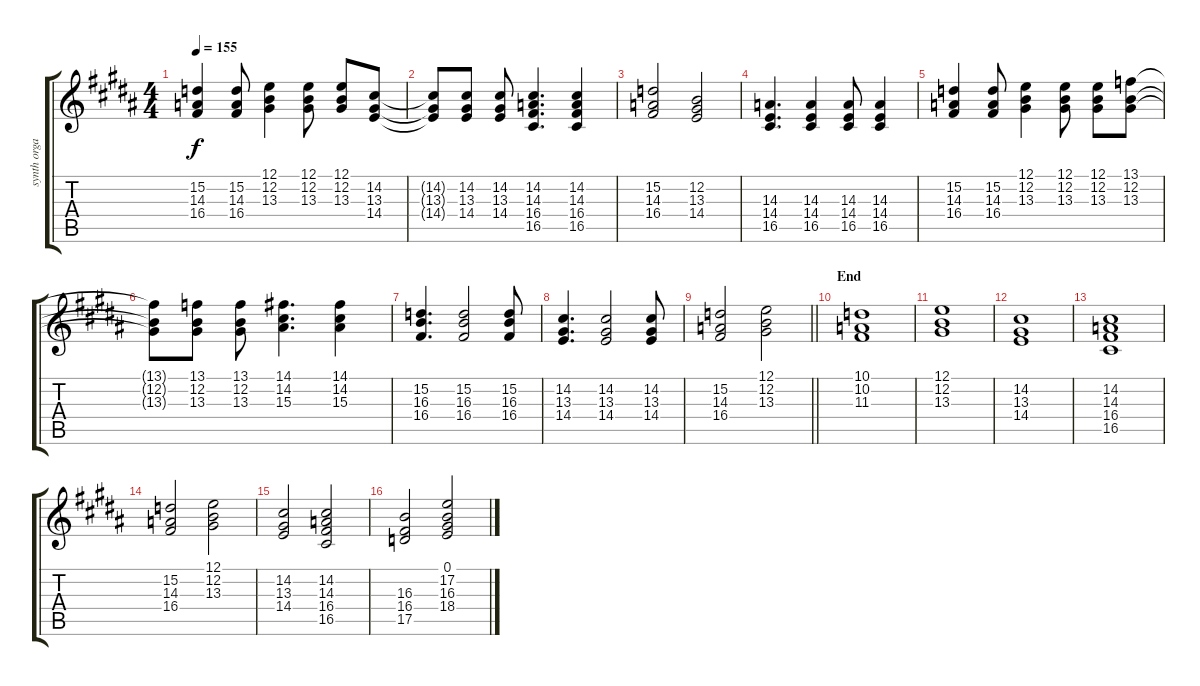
\track ("synth organ" "synth orga") {instrument electricgrandpiano}
\staff {score tabs}
\tuning (E4 B3 G3 D3 A2 E2) {hide}
\ts (4 4)
\tempo 155
\clef g2
\ks b
(15.2 14.3 16.4).4{dy f} (15.2 14.3 16.4).8 (12.1 12.2 13.3).4 (12.1 12.2 13.3).8 (12.1 12.2 13.3).8 (14.2 13.3 14.4).8 |
(14.2{t} 13.3{t} 14.4{t}).8 (14.2 13.3 14.4).8 (14.2 13.3 14.4).8 (14.2 14.3 16.4 16.5).4{d} (14.2 14.3 16.4 16.5).4 |
(15.2 14.3 16.4).2 (12.2 13.3 14.4).2 |
(14.3 14.4 16.5).4{d} (14.3 14.4 16.5).4 (14.3 14.4 16.5).8 (14.3 14.4 16.5).4 |
(15.2 14.3 16.4).4 (15.2 14.3 16.4).8 (12.1 12.2 13.3).4 (12.1 12.2 13.3).8 (12.1 12.2 13.3).8 (13.1 12.2 13.3).8 |
(13.1{t} 12.2{t} 13.3{t}).8 (13.1 12.2 13.3).8 (13.1 12.2 13.3).8 (14.1 14.2 15.3).4{d} (14.1 14.2 15.3).4 |
(15.2 16.3 16.4).4{d} (15.2 16.3 16.4).2 (15.2 16.3 16.4).8 |
(14.2 13.3 14.4).4{d} (14.2 13.3 14.4).2 (14.2 13.3 14.4).8 |
\barLineRight lightlight
(15.2 14.3 16.4).2 (12.1 12.2 13.3).2 |
\section ("" "End")
(10.1 10.2 11.3).1 |
(12.1 12.2 13.3).1 |
(14.2 13.3 14.4).1 |
(14.2 14.3 16.4 16.5).1 |
(15.2 14.3 16.4).2 (12.1 12.2 13.3).2 |
(14.2 13.3 14.4).2 (14.2 14.3 16.4 16.5).2 |
(16.3 16.4 17.5).2 (0.1 17.2 16.3 18.4).2
